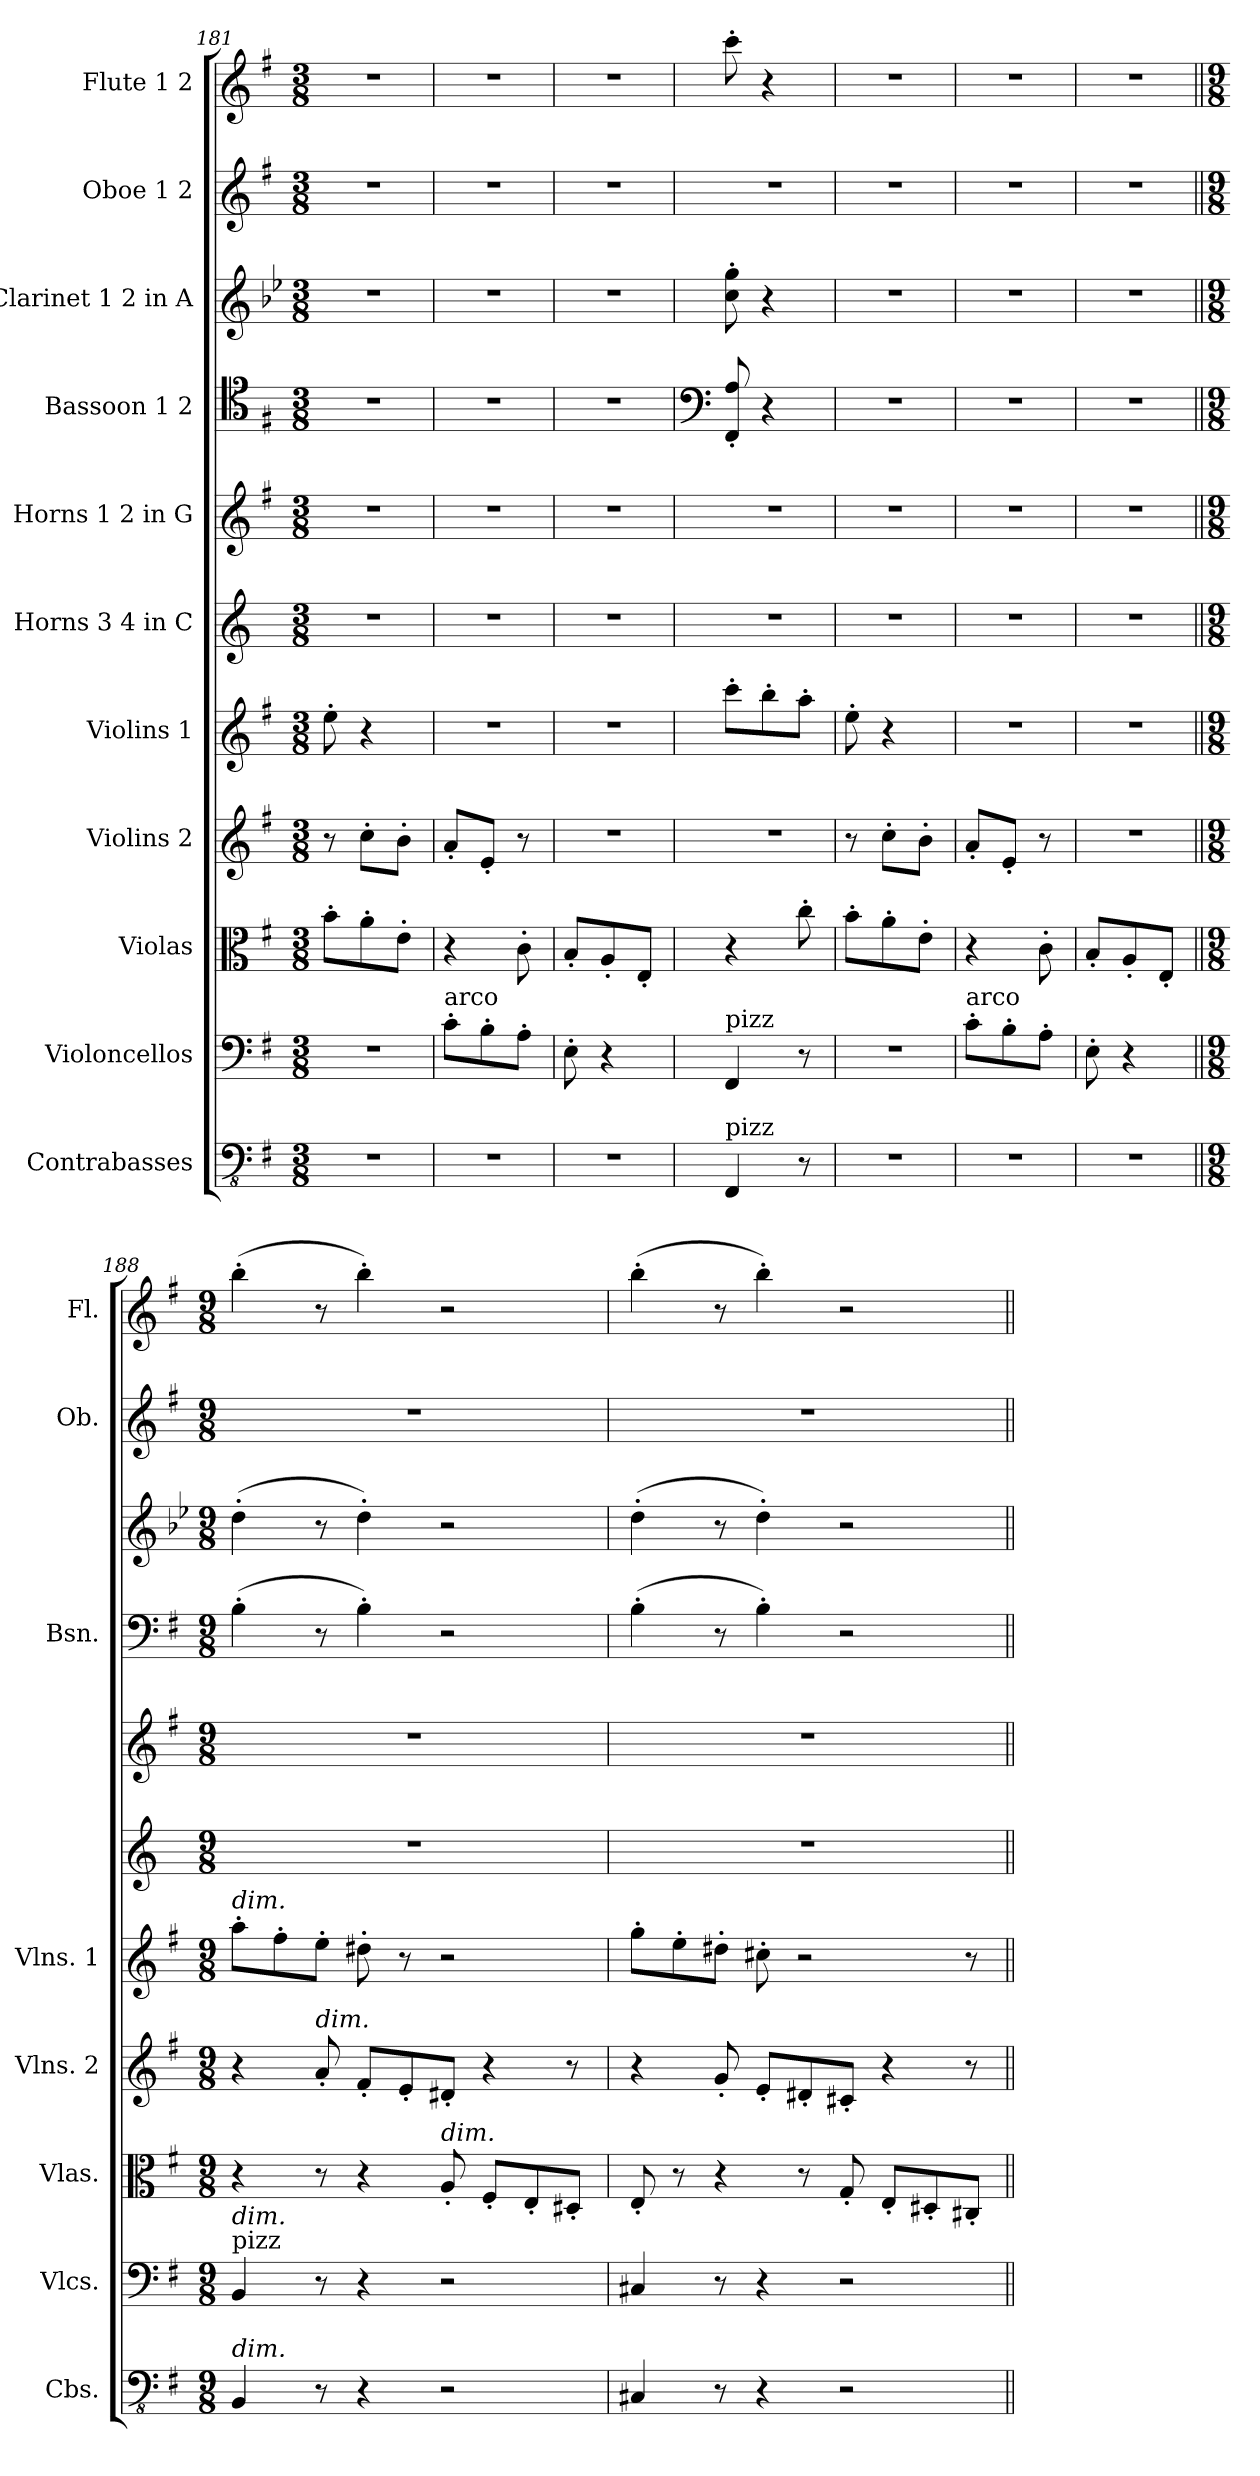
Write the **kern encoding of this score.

**kern	**kern	**kern	**kern	**kern	**kern	**kern	**kern	**kern	**kern	**kern
*part11	*part10	*part9	*part8	*part7	*part6	*part5	*part4	*part3	*part2	*part1
*staff11	*staff10	*staff9	*staff8	*staff7	*staff6	*staff5	*staff4	*staff3	*staff2	*staff1
*I"Contrabasses	*I"Violoncellos	*I"Violas	*I"Violins 2	*I"Violins 1	*I"Horns 3 4 in C	*I"Horns 1 2 in G	*I"Bassoon 1 2	*I"Clarinet 1 2 in A	*I"Oboe 1 2	*I"Flute 1 2
*I'Cbs.	*I'Vlcs.	*I'Vlas.	*I'Vlns. 2	*I'Vlns. 1	*	*	*I'Bsn.	*	*I'Ob.	*I'Fl.
*clefFv4	*clefF4	*clefC3	*clefG2	*clefG2	*clefG2	*clefG2	*clefC4	*clefG2	*clefG2	*clefG2
*	*	*	*	*	*ITrd7c12	*ITrd10c17	*	*ITrd2c3	*	*
*k[f#]	*k[f#]	*k[f#]	*k[f#]	*k[f#]	*k[]	*k[f#]	*k[f#]	*k[f#]	*k[f#]	*k[f#]
*M3/8	*M3/8	*M3/8	*M3/8	*M3/8	*M3/8	*M3/8	*M3/8	*M3/8	*M3/8	*M3/8
=181	=181	=181	=181	=181	=181	=181	=181	=181	=181	=181
4.r	4.r	8b'\L	8r	8ee'\	4.r	4.r	4.r	4.r	4.r	4.r
.	.	8a'\	8cc'\L	4r	.	.	.	.	.	.
.	.	8e'\J	8b'\J	.	.	.	.	.	.	.
=182	=182	=182	=182	=182	=182	=182	=182	=182	=182	=182
!	!LO:TX:a:t=arco	!	!	!	!	!	!	!	!	!
4.r	8c'\L	4r	8a'/L	4.r	4.r	4.r	4.r	4.r	4.r	4.r
.	8B'\	.	8e'/J	.	.	.	.	.	.	.
.	8A'\J	8c'\	8r	.	.	.	.	.	.	.
=183	=183	=183	=183	=183	=183	=183	=183	=183	=183	=183
4.r	8E'\	8B'/L	4.r	4.r	4.r	4.r	4.r	4.r	4.r	4.r
.	4r	8A'/	.	.	.	.	.	.	.	.
.	.	8E'/J	.	.	.	.	.	.	.	.
!!LO:PB:g=z
=184	=184	=184	=184	=184	=184	=184	=184	=184	=184	=184
*	*	*	*	*	*	*	*clefF4	*	*	*
!	!LO:TX:a:t=pizz	!	!	!	!	!	!	!	!	!
!LO:TX:a:t=pizz	!	!	!	!	!	!	!	!	!	!
4FFF#/	4FF#/	4r	4.r	8ccc'\L	4.r	4.r	8FF#/' 8A/'	8a\' 8ee\'	4.r	8ccc'\
.	.	.	.	8bb'\	.	.	4r	4r	.	4r
8r	8r	8cc'\	.	8aa'\J	.	.	.	.	.	.
=185	=185	=185	=185	=185	=185	=185	=185	=185	=185	=185
4.r	4.r	8b'\L	8r	8ee'\	4.r	4.r	4.r	4.r	4.r	4.r
.	.	8a'\	8cc'\L	4r	.	.	.	.	.	.
.	.	8e'\J	8b'\J	.	.	.	.	.	.	.
=186	=186	=186	=186	=186	=186	=186	=186	=186	=186	=186
!	!LO:TX:a:t=arco	!	!	!	!	!	!	!	!	!
4.r	8c'\L	4r	8a'/L	4.r	4.r	4.r	4.r	4.r	4.r	4.r
.	8B'\	.	8e'/J	.	.	.	.	.	.	.
.	8A'\J	8c'\	8r	.	.	.	.	.	.	.
=187	=187	=187	=187	=187	=187	=187	=187	=187	=187	=187
4.r	8E'\	8B'/L	4.r	4.r	4.r	4.r	4.r	4.r	4.r	4.r
.	4r	8A'/	.	.	.	.	.	.	.	.
.	.	8E'/J	.	.	.	.	.	.	.	.
=188||	=188||	=188||	=188||	=188||	=188||	=188||	=188||	=188||	=188||	=188||
*M9/8	*M9/8	*M9/8	*M9/8	*M9/8	*M9/8	*M9/8	*M9/8	*M9/8	*M9/8	*M9/8
!	!	!	!	!LO:TX:a:i:t=dim.	!	!	!	!	!	!
!	!LO:TX:a:t=pizz	!	!	!	!	!	!	!	!	!
!	!LO:TX:a:i:t=dim.	!	!	!	!	!	!	!	!	!
!LO:TX:a:i:t=dim.	!	!	!	!	!	!	!	!	!	!
4BBB/	4BB/	4r	4r	8aa'\L	8%9r	8%9r	(>4B'\	(>4b'\	8%9r	(>4bb'\
.	.	.	.	8ff#'\	.	.	.	.	.	.
!	!	!	!LO:TX:a:i:t=dim.	!	!	!	!	!	!	!
8r	8r	8r	8a'/	8ee'\J	.	.	8r	8r	.	8r
4r	4r	4r	8f#'/L	8dd#X'\	.	.	4B'\)	4b'\)	.	4bb'\)
.	.	.	8e'/	8r	.	.	.	.	.	.
!	!	!LO:TX:a:i:t=dim.	!	!	!	!	!	!	!	!
2r	2r	8A'/	8d#X'/J	2r	.	.	2r	2r	.	2r
.	.	8F#'/L	4r	.	.	.	.	.	.	.
.	.	8E'/	.	.	.	.	.	.	.	.
.	.	8D#X'/J	8r	.	.	.	.	.	.	.
=189	=189	=189	=189	=189	=189	=189	=189	=189	=189	=189
4CC#X/	4C#X/	8E'/	4r	8gg'\L	8%9r	8%9r	(>4B'\	(>4b'\	8%9r	(>4bb'\
.	.	8r	.	8ee'\	.	.	.	.	.	.
8r	8r	4r	8g'/	8dd#X'\J	.	.	8r	8r	.	8r
4r	4r	.	8e'/L	8cc#X'\	.	.	4B'\)	4b'\)	.	4bb'\)
.	.	8r	8d#X'/	2r	.	.	.	.	.	.
2r	2r	8G'/	8c#X'/J	.	.	.	2r	2r	.	2r
.	.	8E'/L	4r	.	.	.	.	.	.	.
.	.	8D#X'/	.	.	.	.	.	.	.	.
.	.	8C#X'/J	8r	8r	.	.	.	.	.	.
=||	=||	=||	=||	=||	=||	=||	=||	=||	=||	=||
*-	*-	*-	*-	*-	*-	*-	*-	*-	*-	*-
